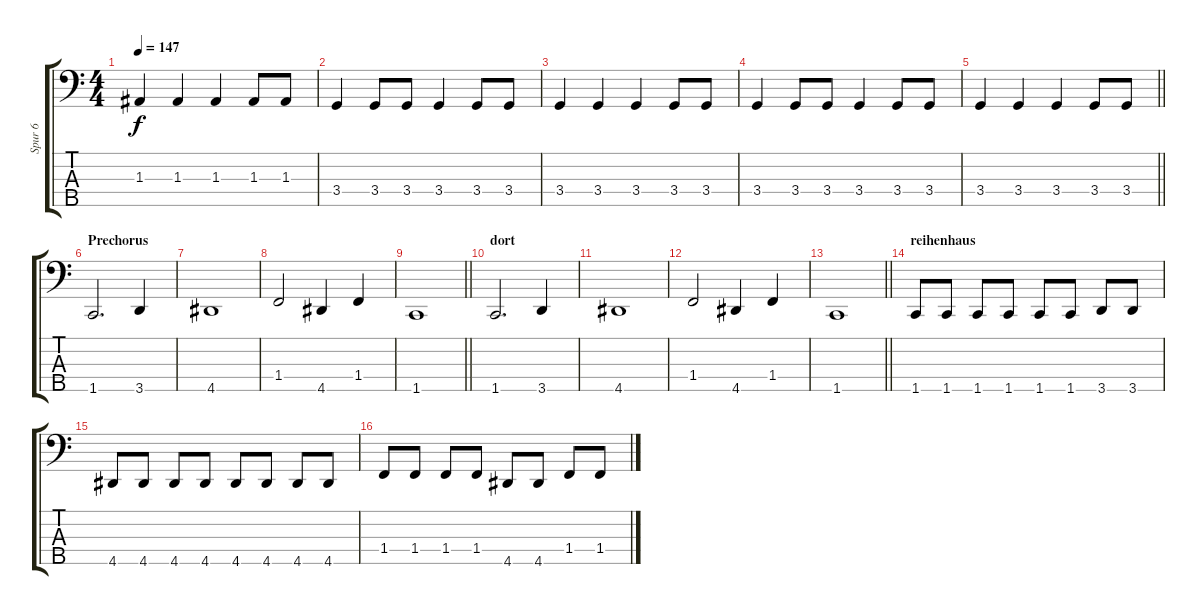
\track ("Spur 6" "Spur 6") {instrument electricbassfinger}
\staff {score tabs}
\tuning (G2 D2 A1 E1 B0) {hide}
\ts (4 4)
\tempo 147
\clef f4
\ks c
1.3.4{dy f} 1.3.4 1.3.4 1.3.8 1.3.8 |
3.4.4 3.4.8 3.4.8 3.4.4 3.4.8 3.4.8 |
3.4.4 3.4.4 3.4.4 3.4.8 3.4.8 |
3.4.4 3.4.8 3.4.8 3.4.4 3.4.8 3.4.8 |
\barLineRight lightlight
3.4.4 3.4.4 3.4.4 3.4.8 3.4.8 |
\section ("" "Prechorus")
1.5.2{d} 3.5.4 |
4.5.1 |
1.4.2 4.5.4 1.4.4 |
\barLineRight lightlight
1.5.1 |
\section ("" "dort")
1.5.2{d} 3.5.4 |
4.5.1 |
1.4.2 4.5.4 1.4.4 |
\barLineRight lightlight
1.5.1 |
\section ("" "reihenhaus")
1.5.8 1.5.8 1.5.8 1.5.8 1.5.8 1.5.8 3.5.8 3.5.8 |
4.5.8 4.5.8 4.5.8 4.5.8 4.5.8 4.5.8 4.5.8 4.5.8 |
1.4.8 1.4.8 1.4.8 1.4.8 4.5.8 4.5.8 1.4.8 1.4.8
